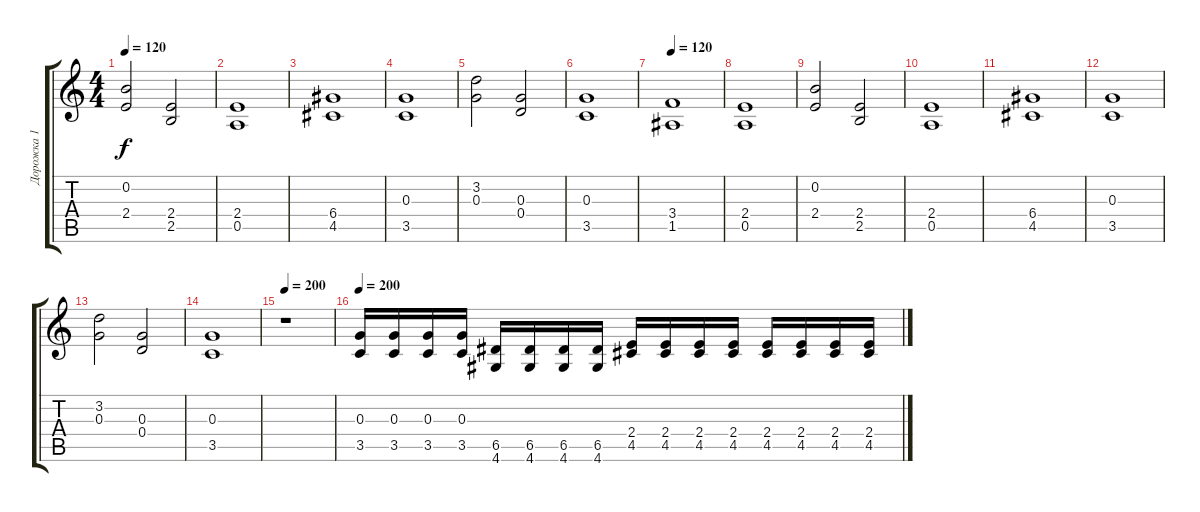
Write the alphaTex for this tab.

\track ("Дорожка 1" "Дорожка 1") {instrument distortionguitar}
\staff {score tabs}
\tuning (E4 B3 G3 D3 A2 E2) {hide}
\ts (4 4)
\tempo 120
\clef g2
\ks c
(0.2 2.4).2{dy f} (2.4 2.5).2 |
(2.4 0.5).1 |
(6.4 4.5).1 |
(0.3 3.5).1 |
(3.2 0.3).2 (0.3 0.4).2 |
(0.3 3.5).1 |
\tempo 120
(3.4 1.5).1 |
(2.4 0.5).1 |
(0.2 2.4).2 (2.4 2.5).2 |
(2.4 0.5).1 |
(6.4 4.5).1 |
(0.3 3.5).1 |
(3.2 0.3).2 (0.3 0.4).2 |
(0.3 3.5).1 |
\tempo 200
r.1 |
\tempo 200
(0.3 3.5).16 (0.3 3.5).16 (0.3 3.5).16 (0.3 3.5).16 (6.5 4.6).16 (6.5 4.6).16 (6.5 4.6).16 (6.5 4.6).16 (2.4 4.5).16 (2.4 4.5).16 (2.4 4.5).16 (2.4 4.5).16 (2.4 4.5).16 (2.4 4.5).16 (2.4 4.5).16 (2.4 4.5).16
